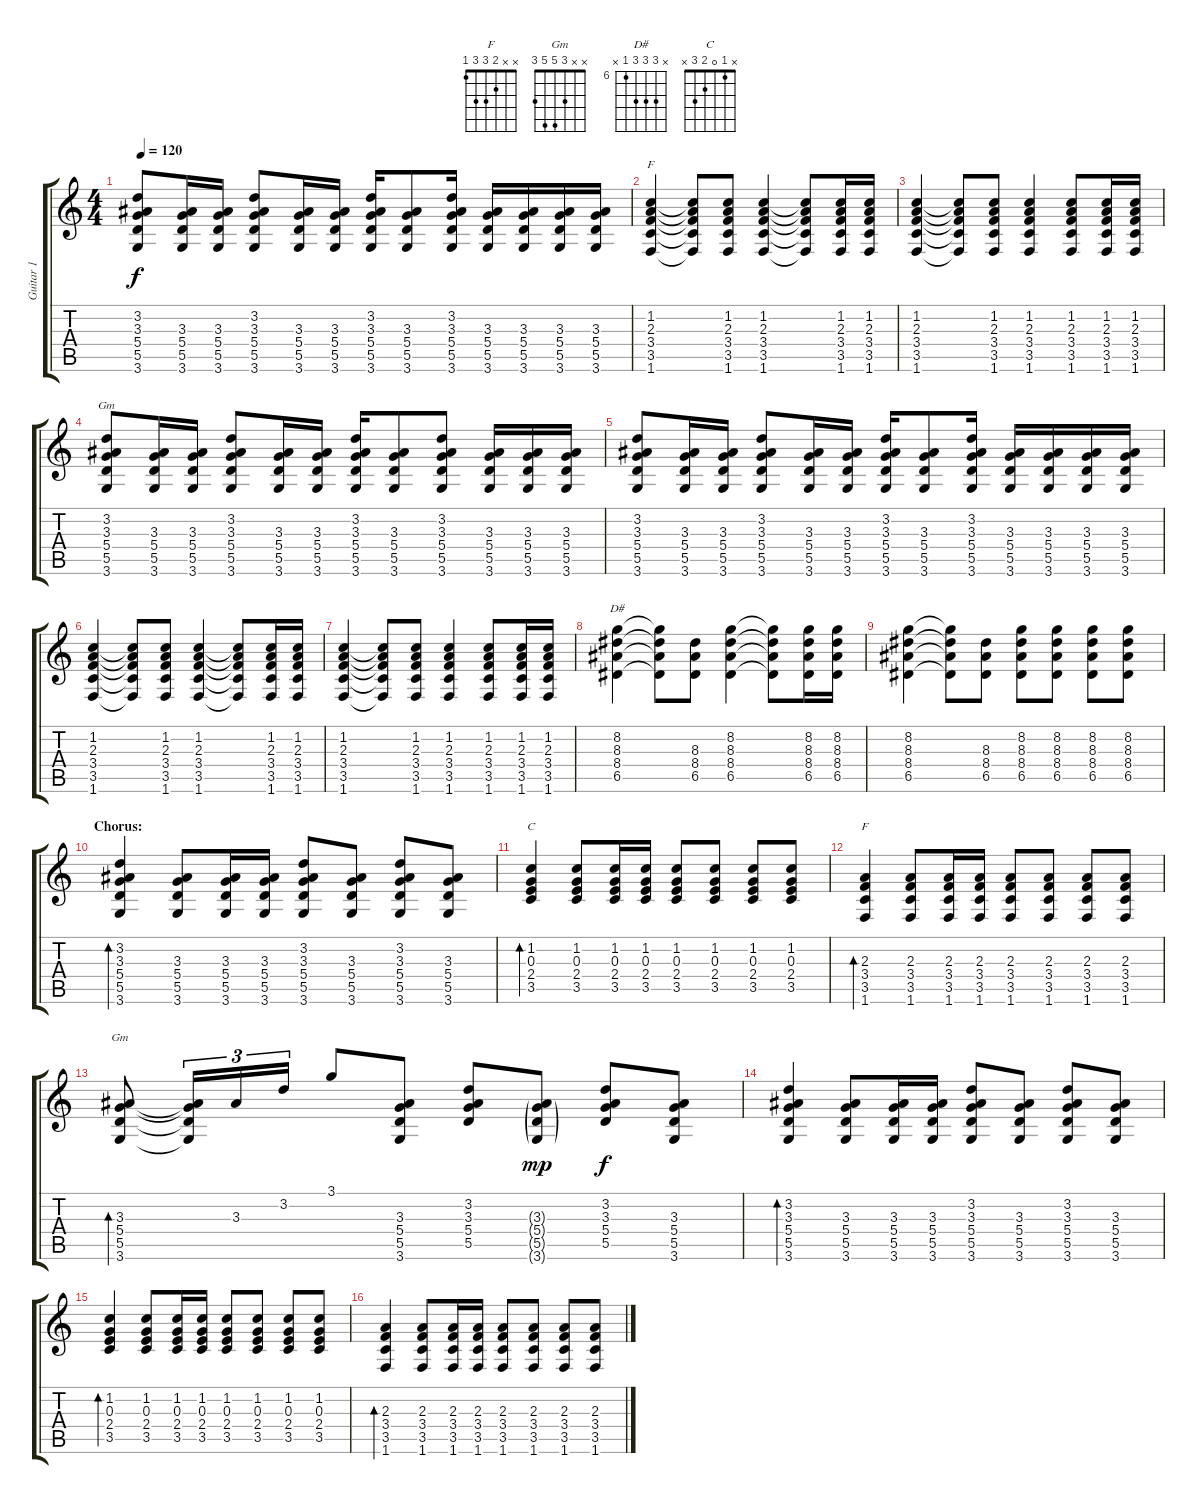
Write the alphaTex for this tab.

\track ("Guitar 1" "Guitar 1") {instrument acousticguitarsteel}
\staff {score tabs}
\tuning (E4 B3 G3 D3 A2 E2) {hide}
\chord ("F" x 1 2 3 3 1)
\chord ("Gm" x 3 3 5 5 3)
\chord ("D#" x 8 8 8 6 x) {firstfret 6}
\chord ("C" x 1 0 2 3 x)
\chord ("F" x x 2 3 3 1)
\chord ("Gm" x x 3 5 5 3)
\ts (4 4)
\tempo 120
\clef g2
\ks c
(3.2 3.3 5.4 5.5 3.6).8{dy f} (3.3 5.4 5.5 3.6).16 (3.3 5.4 5.5 3.6).16 (3.2 3.3 5.4 5.5 3.6).8 (3.3 5.4 5.5 3.6).16 (3.3 5.4 5.5 3.6).16 (3.2 3.3 5.4 5.5 3.6).16 (3.3 5.4 5.5 3.6).8 (3.2 3.3 5.4 5.5 3.6).16 (3.3 5.4 5.5 3.6).16 (3.3 5.4 5.5 3.6).16 (3.3 5.4 5.5 3.6).16 (3.3 5.4 5.5 3.6).16 |
(1.2 2.3 3.4 3.5 1.6).4{ch "F"} (1.2{t} 2.3{t} 3.4{t} 3.5{t} 1.6{t}).8 (1.2 2.3 3.4 3.5 1.6).8 (1.2 2.3 3.4 3.5 1.6).4 (1.2{t} 2.3{t} 3.4{t} 3.5{t} 1.6{t}).8 (1.2 2.3 3.4 3.5 1.6).16 (1.2 2.3 3.4 3.5 1.6).16 |
(1.2 2.3 3.4 3.5 1.6).4 (1.2{t} 2.3{t} 3.4{t} 3.5{t} 1.6{t}).8 (1.2 2.3 3.4 3.5 1.6).8 (1.2 2.3 3.4 3.5 1.6).4 (1.2 2.3 3.4 3.5 1.6).8 (1.2 2.3 3.4 3.5 1.6).16 (1.2 2.3 3.4 3.5 1.6).16 |
(3.2 3.3 5.4 5.5 3.6).8{ch "Gm"} (3.3 5.4 5.5 3.6).16 (3.3 5.4 5.5 3.6).16 (3.2 3.3 5.4 5.5 3.6).8 (3.3 5.4 5.5 3.6).16 (3.3 5.4 5.5 3.6).16 (3.2 3.3 5.4 5.5 3.6).16 (3.3 5.4 5.5 3.6).8 (3.2 3.3 5.4 5.5 3.6).8 (3.3 5.4 5.5 3.6).16 (3.3 5.4 5.5 3.6).16 (3.3 5.4 5.5 3.6).16 |
(3.2 3.3 5.4 5.5 3.6).8 (3.3 5.4 5.5 3.6).16 (3.3 5.4 5.5 3.6).16 (3.2 3.3 5.4 5.5 3.6).8 (3.3 5.4 5.5 3.6).16 (3.3 5.4 5.5 3.6).16 (3.2 3.3 5.4 5.5 3.6).16 (3.3 5.4 5.5 3.6).8 (3.2 3.3 5.4 5.5 3.6).16 (3.3 5.4 5.5 3.6).16 (3.3 5.4 5.5 3.6).16 (3.3 5.4 5.5 3.6).16 (3.3 5.4 5.5 3.6).16 |
(1.2 2.3 3.4 3.5 1.6).4 (1.2{t} 2.3{t} 3.4{t} 3.5{t} 1.6{t}).8 (1.2 2.3 3.4 3.5 1.6).8 (1.2 2.3 3.4 3.5 1.6).4 (1.2{t} 2.3{t} 3.4{t} 3.5{t} 1.6{t}).8 (1.2 2.3 3.4 3.5 1.6).16 (1.2 2.3 3.4 3.5 1.6).16 |
(1.2 2.3 3.4 3.5 1.6).4 (1.2{t} 2.3{t} 3.4{t} 3.5{t} 1.6{t}).8 (1.2 2.3 3.4 3.5 1.6).8 (1.2 2.3 3.4 3.5 1.6).4 (1.2 2.3 3.4 3.5 1.6).8 (1.2 2.3 3.4 3.5 1.6).16 (1.2 2.3 3.4 3.5 1.6).16 |
(8.2 8.3 8.4 6.5).4{ch "D#"} (8.2{t} 8.3{t} 8.4{t} 6.5{t}).8 (8.3 8.4 6.5).8 (8.2 8.3 8.4 6.5).4 (8.2{t} 8.3{t} 8.4{t} 6.5{t}).8 (8.2 8.3 8.4 6.5).16 (8.2 8.3 8.4 6.5).16 |
(8.2 8.3 8.4 6.5).4 (8.2{t} 8.3{t} 8.4{t} 6.5{t}).8 (8.3 8.4 6.5).8 (8.2 8.3 8.4 6.5).8 (8.2 8.3 8.4 6.5).8 (8.2 8.3 8.4 6.5).8 (8.2 8.3 8.4 6.5).8 |
\section ("" "Chorus:")
(3.2 3.3 5.4 5.5 3.6).4{bd 120} (3.3 5.4 5.5 3.6).8 (3.3 5.4 5.5 3.6).16 (3.3 5.4 5.5 3.6).16 (3.2 3.3 5.4 5.5 3.6).8 (3.3 5.4 5.5 3.6).8 (3.2 3.3 5.4 5.5 3.6).8 (3.3 5.4 5.5 3.6).8 |
(1.2 0.3 2.4 3.5).4{bd 240 ch "C"} (1.2 0.3 2.4 3.5).8 (1.2 0.3 2.4 3.5).16 (1.2 0.3 2.4 3.5).16 (1.2 0.3 2.4 3.5).8 (1.2 0.3 2.4 3.5).8 (1.2 0.3 2.4 3.5).8 (1.2 0.3 2.4 3.5).8 |
(2.3 3.4 3.5 1.6).4{bd 240 ch "F"} (2.3 3.4 3.5 1.6).8 (2.3 3.4 3.5 1.6).16 (2.3 3.4 3.5 1.6).16 (2.3 3.4 3.5 1.6).8 (2.3 3.4 3.5 1.6).8 (2.3 3.4 3.5 1.6).8 (2.3 3.4 3.5 1.6).8 |
(3.3 5.4 5.5 3.6).8{bd 120 ch "Gm"} (3.3{t} 5.4{t} 5.5{t} 3.6{t}).16{tu (3 2)} 3.3.16{tu (3 2)} 3.2.16{tu (3 2)} 3.1.8 (3.3 5.4 5.5 3.6).8 (3.2 3.3 5.4 5.5).8 (3.3{g} 5.4{g} 5.5{g} 3.6{g}).8{dy mp} (3.2 3.3 5.4 5.5).8{dy f} (3.3 5.4 5.5 3.6).8 |
(3.2 3.3 5.4 5.5 3.6).4{bd 120} (3.3 5.4 5.5 3.6).8 (3.3 5.4 5.5 3.6).16 (3.3 5.4 5.5 3.6).16 (3.2 3.3 5.4 5.5 3.6).8 (3.3 5.4 5.5 3.6).8 (3.2 3.3 5.4 5.5 3.6).8 (3.3 5.4 5.5 3.6).8 |
(1.2 0.3 2.4 3.5).4{bd 240} (1.2 0.3 2.4 3.5).8 (1.2 0.3 2.4 3.5).16 (1.2 0.3 2.4 3.5).16 (1.2 0.3 2.4 3.5).8 (1.2 0.3 2.4 3.5).8 (1.2 0.3 2.4 3.5).8 (1.2 0.3 2.4 3.5).8 |
(2.3 3.4 3.5 1.6).4{bd 240} (2.3 3.4 3.5 1.6).8 (2.3 3.4 3.5 1.6).16 (2.3 3.4 3.5 1.6).16 (2.3 3.4 3.5 1.6).8 (2.3 3.4 3.5 1.6).8 (2.3 3.4 3.5 1.6).8 (2.3 3.4 3.5 1.6).8
